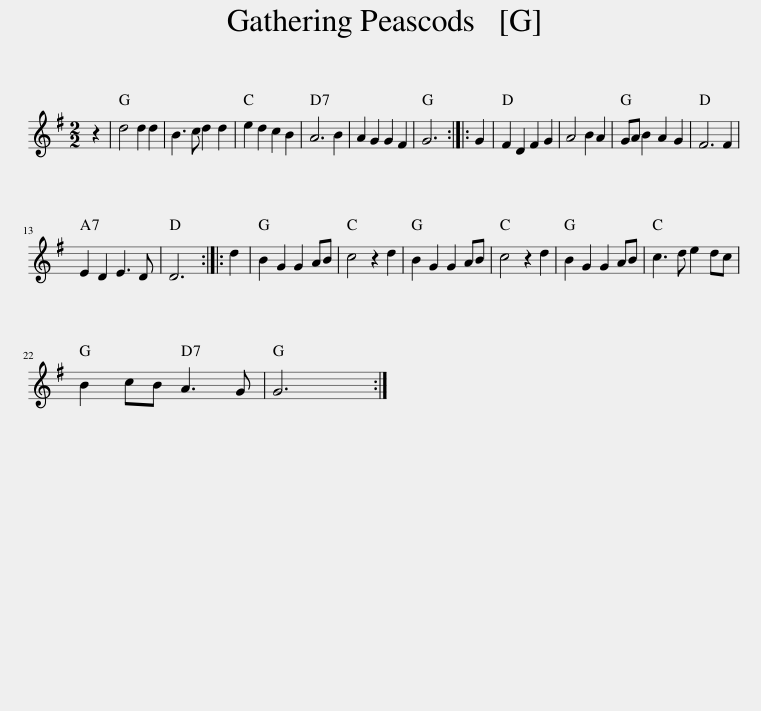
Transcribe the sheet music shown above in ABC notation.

X:1
L:1/8
M:2/2
I:linebreak $
K:G
V:1 treble
V:1
 z2 | d4 d2 d2 | B3 c d2 d2 | e2 d2 c2 B2 | A6 B2 | %5
 A2 G2 G2 F2 | G6 :: G2 | F2 D2 F2 G2 | A4 B2 A2 | %10
 GA B2 A2 G2 | F6 F2 |$ E2 D2 E3 D | D6 :: d2 | %15
 B2 G2 G2 AB | c4 z2 d2 | B2 G2 G2 AB | c4 z2 d2 | B2 G2 G2 AB | %20
 c3 d e2 dc |$ B2 cB A3 G | G6 :| %23
